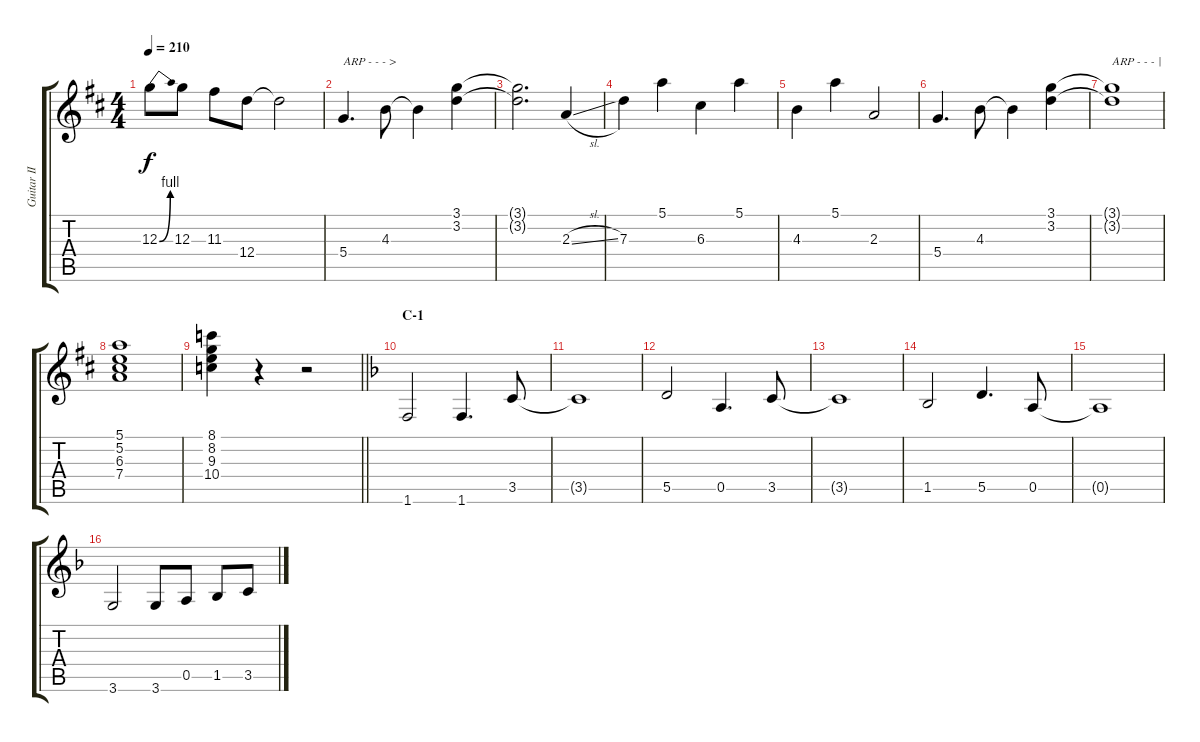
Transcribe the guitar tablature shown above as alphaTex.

\track ("Guitar II (Nakano Azusa)" "Guitar II ") {instrument distortionguitar}
\staff {score tabs}
\tuning (E4 B3 G3 D3 A2 E2) {hide}
\ts (4 4)
\tempo 210
\clef g2
\ks d
12.3{be (bend 0 0 60 4)}.8{dy f} 12.3.8 11.3.8 12.4.8 12.4{t}.2 |
5.4.4{d txt "ARP - - - >"} 4.3.8 4.3{t}.4 (3.1 3.2).4 |
(3.1{t} 3.2{t}).2{d} 2.3{sl}.4 |
7.3.4 5.1.4 6.3.4 5.1.4 |
4.3.4 5.1.4 2.3.2 |
5.4.4{d} 4.3.8 4.3{t}.4 (3.1 3.2).4 |
(3.1{t} 3.2{t}).1{txt "ARP - - - |"} |
(5.1 5.2 6.3 7.4).1 |
\barLineRight lightlight
(8.1 8.2 9.3 10.4).4 r.4 r.2 |
\section ("" "C-1")
\ks f
1.6.2 1.6.4{d} 3.5.8 |
3.5{t}.1 |
5.5.2 0.5.4{d} 3.5.8 |
3.5{t}.1 |
1.5.2 5.5.4{d} 0.5.8 |
0.5{t}.1 |
3.6.2 3.6.8 0.5.8 1.5.8 3.5.8
